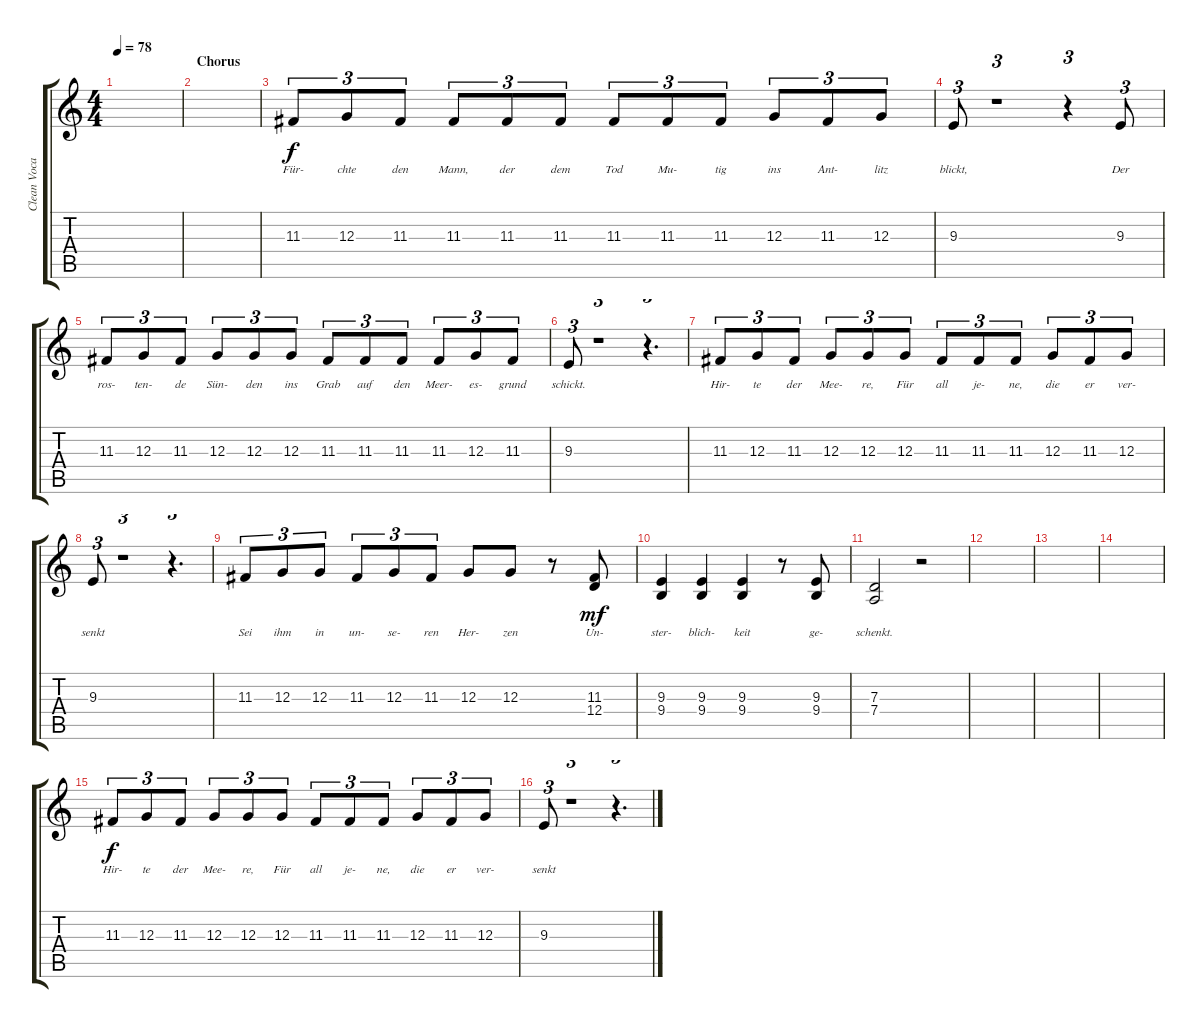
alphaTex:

\track ("Clean Vocals" "Clean Voca") {instrument flute}
\staff {score tabs}
\tuning (E4 B3 G3 D3 A2 E2) {hide}
\ts (4 4)
\tempo 78
\clef g2
\ks c
|
\section ("" "Chorus")
|
11.3.8{tu (3 2) lyrics (0 "Für-") lyrics (1 "") lyrics (2 "") lyrics (3 "") lyrics (4 "") dy f} 12.3.8{tu (3 2) lyrics (0 "chte") lyrics (1 "") lyrics (2 "") lyrics (3 "") lyrics (4 "")} 11.3.8{tu (3 2) lyrics (0 "den") lyrics (1 "") lyrics (2 "") lyrics (3 "") lyrics (4 "")} 11.3.8{tu (3 2) lyrics (0 "Mann,") lyrics (1 "") lyrics (2 "") lyrics (3 "") lyrics (4 "")} 11.3.8{tu (3 2) lyrics (0 "der") lyrics (1 "") lyrics (2 "") lyrics (3 "") lyrics (4 "")} 11.3.8{tu (3 2) lyrics (0 "dem") lyrics (1 "") lyrics (2 "") lyrics (3 "") lyrics (4 "")} 11.3.8{tu (3 2) lyrics (0 "Tod") lyrics (1 "") lyrics (2 "") lyrics (3 "") lyrics (4 "")} 11.3.8{tu (3 2) lyrics (0 "Mu-") lyrics (1 "") lyrics (2 "") lyrics (3 "") lyrics (4 "")} 11.3.8{tu (3 2) lyrics (0 "tig") lyrics (1 "") lyrics (2 "") lyrics (3 "") lyrics (4 "")} 12.3.8{tu (3 2) lyrics (0 "ins") lyrics (1 "") lyrics (2 "") lyrics (3 "") lyrics (4 "")} 11.3.8{tu (3 2) lyrics (0 "Ant-") lyrics (1 "") lyrics (2 "") lyrics (3 "") lyrics (4 "")} 12.3.8{tu (3 2) lyrics (0 "litz") lyrics (1 "") lyrics (2 "") lyrics (3 "") lyrics (4 "")} |
9.3.8{tu (3 2) lyrics (0 "blickt,") lyrics (1 "") lyrics (2 "") lyrics (3 "") lyrics (4 "")} r.1{tu (3 2)} r.4{tu (3 2)} 9.3.8{tu (3 2) lyrics (0 "Der") lyrics (1 "") lyrics (2 "") lyrics (3 "") lyrics (4 "")} |
11.3.8{tu (3 2) lyrics (0 "ros-") lyrics (1 "") lyrics (2 "") lyrics (3 "") lyrics (4 "")} 12.3.8{tu (3 2) lyrics (0 "ten-") lyrics (1 "") lyrics (2 "") lyrics (3 "") lyrics (4 "")} 11.3.8{tu (3 2) lyrics (0 "de") lyrics (1 "") lyrics (2 "") lyrics (3 "") lyrics (4 "")} 12.3.8{tu (3 2) lyrics (0 "Sün-") lyrics (1 "") lyrics (2 "") lyrics (3 "") lyrics (4 "")} 12.3.8{tu (3 2) lyrics (0 "den") lyrics (1 "") lyrics (2 "") lyrics (3 "") lyrics (4 "")} 12.3.8{tu (3 2) lyrics (0 "ins") lyrics (1 "") lyrics (2 "") lyrics (3 "") lyrics (4 "")} 11.3.8{tu (3 2) lyrics (0 "Grab") lyrics (1 "") lyrics (2 "") lyrics (3 "") lyrics (4 "")} 11.3.8{tu (3 2) lyrics (0 "auf") lyrics (1 "") lyrics (2 "") lyrics (3 "") lyrics (4 "")} 11.3.8{tu (3 2) lyrics (0 "den") lyrics (1 "") lyrics (2 "") lyrics (3 "") lyrics (4 "")} 11.3.8{tu (3 2) lyrics (0 "Meer-") lyrics (1 "") lyrics (2 "") lyrics (3 "") lyrics (4 "")} 12.3.8{tu (3 2) lyrics (0 "es-") lyrics (1 "") lyrics (2 "") lyrics (3 "") lyrics (4 "")} 11.3.8{tu (3 2) lyrics (0 "grund") lyrics (1 "") lyrics (2 "") lyrics (3 "") lyrics (4 "")} |
9.3.8{tu (3 2) lyrics (0 "schickt.") lyrics (1 "") lyrics (2 "") lyrics (3 "") lyrics (4 "")} r.1{tu (3 2)} r.4{d tu (3 2)} |
11.3.8{tu (3 2) lyrics (0 "Hir-") lyrics (1 "") lyrics (2 "") lyrics (3 "") lyrics (4 "")} 12.3.8{tu (3 2) lyrics (0 "te") lyrics (1 "") lyrics (2 "") lyrics (3 "") lyrics (4 "")} 11.3.8{tu (3 2) lyrics (0 "der") lyrics (1 "") lyrics (2 "") lyrics (3 "") lyrics (4 "")} 12.3.8{tu (3 2) lyrics (0 "Mee-") lyrics (1 "") lyrics (2 "") lyrics (3 "") lyrics (4 "")} 12.3.8{tu (3 2) lyrics (0 "re,") lyrics (1 "") lyrics (2 "") lyrics (3 "") lyrics (4 "")} 12.3.8{tu (3 2) lyrics (0 "Für") lyrics (1 "") lyrics (2 "") lyrics (3 "") lyrics (4 "")} 11.3.8{tu (3 2) lyrics (0 "all") lyrics (1 "") lyrics (2 "") lyrics (3 "") lyrics (4 "")} 11.3.8{tu (3 2) lyrics (0 "je-") lyrics (1 "") lyrics (2 "") lyrics (3 "") lyrics (4 "")} 11.3.8{tu (3 2) lyrics (0 "ne,") lyrics (1 "") lyrics (2 "") lyrics (3 "") lyrics (4 "")} 12.3.8{tu (3 2) lyrics (0 "die") lyrics (1 "") lyrics (2 "") lyrics (3 "") lyrics (4 "")} 11.3.8{tu (3 2) lyrics (0 "er") lyrics (1 "") lyrics (2 "") lyrics (3 "") lyrics (4 "")} 12.3.8{tu (3 2) lyrics (0 "ver-") lyrics (1 "") lyrics (2 "") lyrics (3 "") lyrics (4 "")} |
9.3.8{tu (3 2) lyrics (0 "senkt") lyrics (1 "") lyrics (2 "") lyrics (3 "") lyrics (4 "")} r.1{tu (3 2)} r.4{d tu (3 2)} |
11.3.8{tu (3 2) lyrics (0 "Sei") lyrics (1 "") lyrics (2 "") lyrics (3 "") lyrics (4 "")} 12.3.8{tu (3 2) lyrics (0 "ihm") lyrics (1 "") lyrics (2 "") lyrics (3 "") lyrics (4 "")} 12.3.8{tu (3 2) lyrics (0 "in") lyrics (1 "") lyrics (2 "") lyrics (3 "") lyrics (4 "")} 11.3.8{tu (3 2) lyrics (0 "un-") lyrics (1 "") lyrics (2 "") lyrics (3 "") lyrics (4 "")} 12.3.8{tu (3 2) lyrics (0 "se-") lyrics (1 "") lyrics (2 "") lyrics (3 "") lyrics (4 "")} 11.3.8{tu (3 2) lyrics (0 "ren") lyrics (1 "") lyrics (2 "") lyrics (3 "") lyrics (4 "")} 12.3.8{lyrics (0 "Her-") lyrics (1 "") lyrics (2 "") lyrics (3 "") lyrics (4 "")} 12.3.8{lyrics (0 "zen") lyrics (1 "") lyrics (2 "") lyrics (3 "") lyrics (4 "")} r.8 (11.3 12.4).8{lyrics (0 "Un-") lyrics (1 "") lyrics (2 "") lyrics (3 "") lyrics (4 "") dy mf} |
(9.3 9.4).4{lyrics (0 "ster-") lyrics (1 "") lyrics (2 "") lyrics (3 "") lyrics (4 "")} (9.3 9.4).4{lyrics (0 "blich-") lyrics (1 "") lyrics (2 "") lyrics (3 "") lyrics (4 "")} (9.3 9.4).4{lyrics (0 "keit") lyrics (1 "") lyrics (2 "") lyrics (3 "") lyrics (4 "")} r.8 (9.3 9.4).8{lyrics (0 "ge-") lyrics (1 "") lyrics (2 "") lyrics (3 "") lyrics (4 "")} |
(7.3 7.4).2{lyrics (0 "schenkt.") lyrics (1 "") lyrics (2 "") lyrics (3 "") lyrics (4 "")} r.2 |
|
|
|
11.3.8{tu (3 2) lyrics (0 "Hir-") lyrics (1 "") lyrics (2 "") lyrics (3 "") lyrics (4 "") dy f} 12.3.8{tu (3 2) lyrics (0 "te") lyrics (1 "") lyrics (2 "") lyrics (3 "") lyrics (4 "")} 11.3.8{tu (3 2) lyrics (0 "der") lyrics (1 "") lyrics (2 "") lyrics (3 "") lyrics (4 "")} 12.3.8{tu (3 2) lyrics (0 "Mee-") lyrics (1 "") lyrics (2 "") lyrics (3 "") lyrics (4 "")} 12.3.8{tu (3 2) lyrics (0 "re,") lyrics (1 "") lyrics (2 "") lyrics (3 "") lyrics (4 "")} 12.3.8{tu (3 2) lyrics (0 "Für") lyrics (1 "") lyrics (2 "") lyrics (3 "") lyrics (4 "")} 11.3.8{tu (3 2) lyrics (0 "all") lyrics (1 "") lyrics (2 "") lyrics (3 "") lyrics (4 "")} 11.3.8{tu (3 2) lyrics (0 "je-") lyrics (1 "") lyrics (2 "") lyrics (3 "") lyrics (4 "")} 11.3.8{tu (3 2) lyrics (0 "ne,") lyrics (1 "") lyrics (2 "") lyrics (3 "") lyrics (4 "")} 12.3.8{tu (3 2) lyrics (0 "die") lyrics (1 "") lyrics (2 "") lyrics (3 "") lyrics (4 "")} 11.3.8{tu (3 2) lyrics (0 "er") lyrics (1 "") lyrics (2 "") lyrics (3 "") lyrics (4 "")} 12.3.8{tu (3 2) lyrics (0 "ver-") lyrics (1 "") lyrics (2 "") lyrics (3 "") lyrics (4 "")} |
9.3.8{tu (3 2) lyrics (0 "senkt") lyrics (1 "") lyrics (2 "") lyrics (3 "") lyrics (4 "")} r.1{tu (3 2)} r.4{d tu (3 2)}
